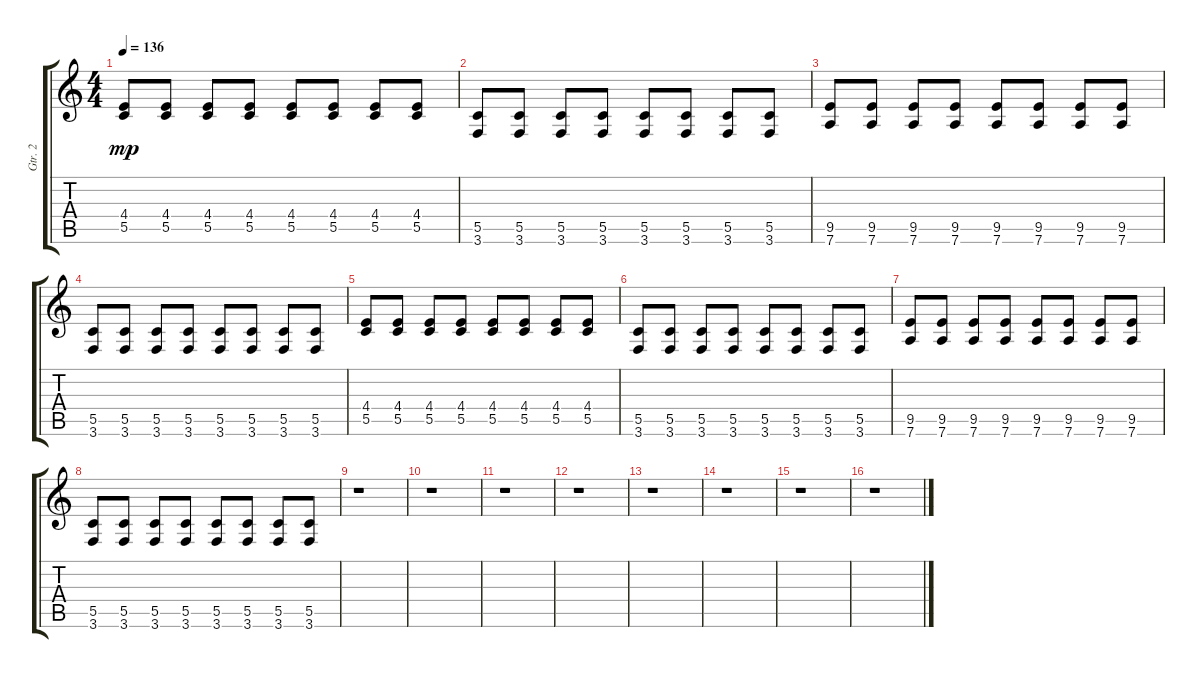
\track ("Gtr. 2" "Gtr. 2") {instrument electricguitarclean}
\staff {score tabs}
\tuning (D4 A3 F3 C3 G2 D2) {hide}
\ts (4 4)
\tempo 136
\clef g2
\ks c
(4.4 5.5).8{dy mp} (4.4 5.5).8 (4.4 5.5).8 (4.4 5.5).8 (4.4 5.5).8 (4.4 5.5).8 (4.4 5.5).8 (4.4 5.5).8 |
(5.5 3.6).8 (5.5 3.6).8 (5.5 3.6).8 (5.5 3.6).8 (5.5 3.6).8 (5.5 3.6).8 (5.5 3.6).8 (5.5 3.6).8 |
(9.5 7.6).8 (9.5 7.6).8 (9.5 7.6).8 (9.5 7.6).8 (9.5 7.6).8 (9.5 7.6).8 (9.5 7.6).8 (9.5 7.6).8 |
(5.5 3.6).8 (5.5 3.6).8 (5.5 3.6).8 (5.5 3.6).8 (5.5 3.6).8 (5.5 3.6).8 (5.5 3.6).8 (5.5 3.6).8 |
(4.4 5.5).8 (4.4 5.5).8 (4.4 5.5).8 (4.4 5.5).8 (4.4 5.5).8 (4.4 5.5).8 (4.4 5.5).8 (4.4 5.5).8 |
(5.5 3.6).8 (5.5 3.6).8 (5.5 3.6).8 (5.5 3.6).8 (5.5 3.6).8 (5.5 3.6).8 (5.5 3.6).8 (5.5 3.6).8 |
(9.5 7.6).8 (9.5 7.6).8 (9.5 7.6).8 (9.5 7.6).8 (9.5 7.6).8 (9.5 7.6).8 (9.5 7.6).8 (9.5 7.6).8 |
(5.5 3.6).8 (5.5 3.6).8 (5.5 3.6).8 (5.5 3.6).8 (5.5 3.6).8 (5.5 3.6).8 (5.5 3.6).8 (5.5 3.6).8 |
r.1 |
r.1 |
r.1 |
r.1 |
r.1 |
r.1 |
r.1 |
r.1
